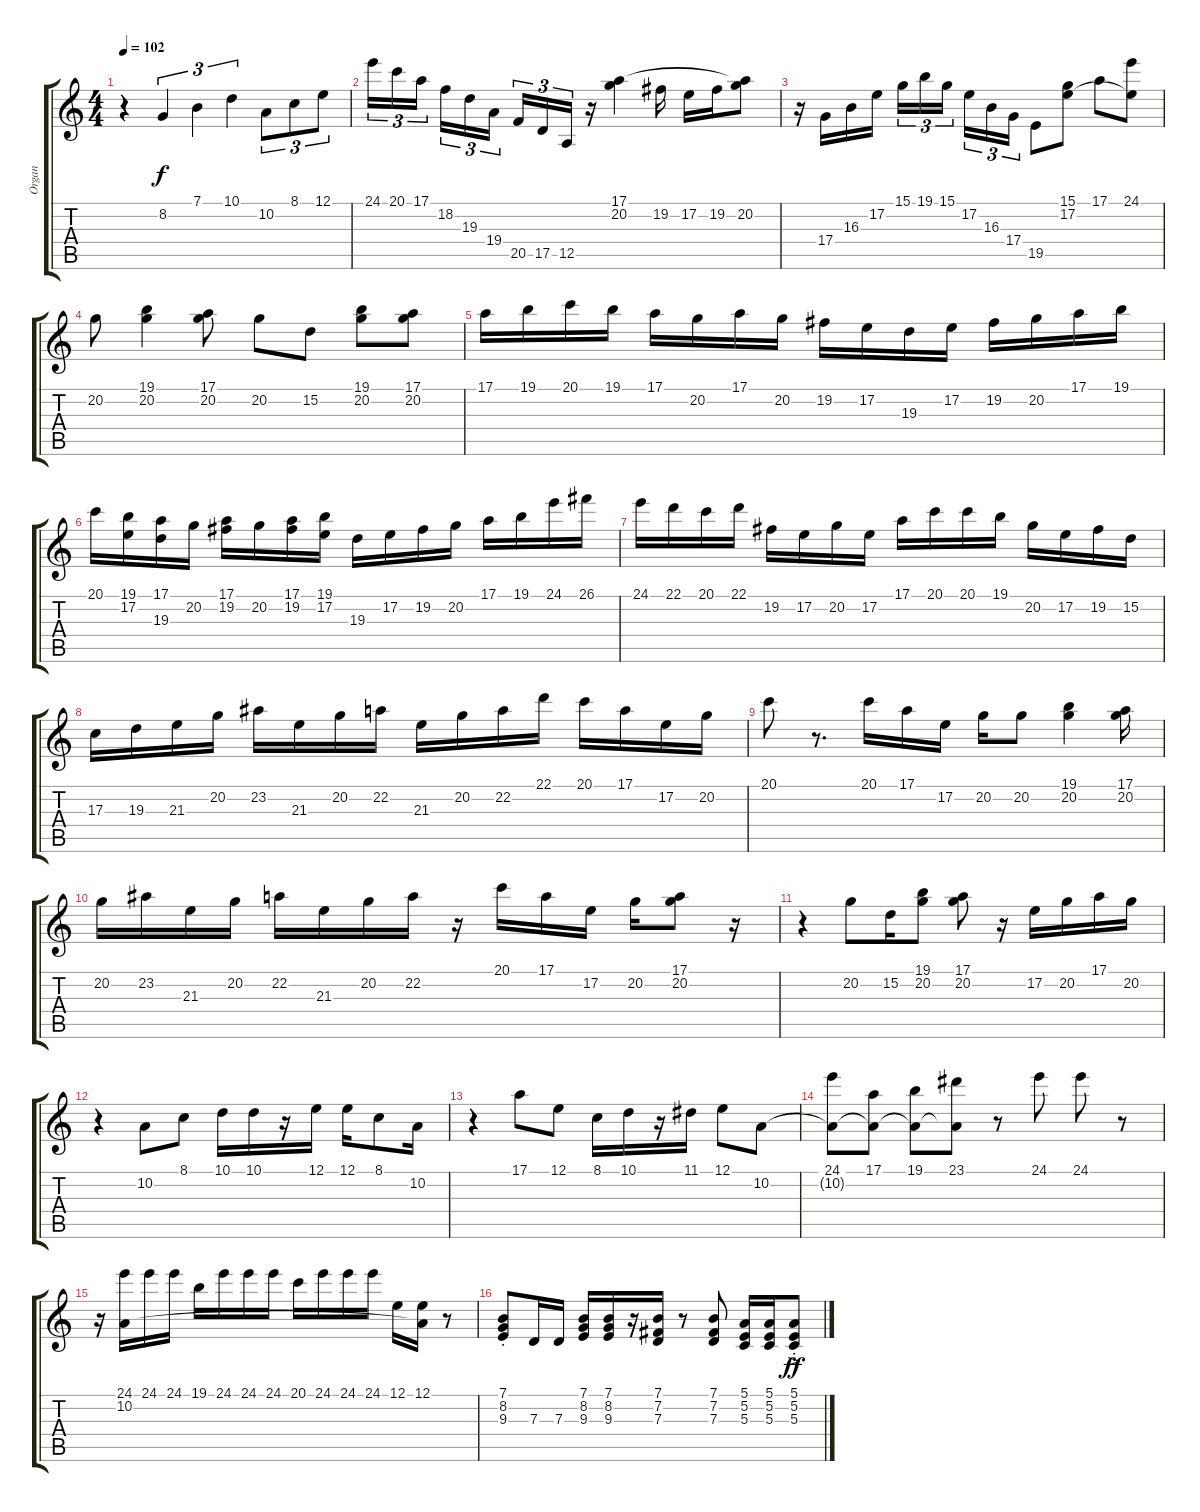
\track ("Organ" "Organ") {instrument percussiveorgan}
\staff {score tabs}
\tuning (E4 B3 G3 D3 A2 E2) {hide}
\ts (4 4)
\tempo 102
\clef g2
\ks c
r.4{dy f} 8.2.4{tu (3 2)} 7.1.4{tu (3 2)} 10.1.4{tu (3 2)} 10.2.8{tu (3 2)} 8.1.8{tu (3 2)} 12.1.8{tu (3 2)} |
24.1.16{tu (3 2)} 20.1.16{tu (3 2)} 17.1.16{tu (3 2) beam splitsecondary} 18.2.16{tu (3 2)} 19.3.16{tu (3 2)} 19.4.16{tu (3 2)} 20.5.16{tu (3 2)} 17.5.16{tu (3 2)} 12.5.16{tu (3 2)} r.16 (17.1 20.2).4 19.2.16 17.2.16 19.2.16 (17.1{t} 20.2).8 |
r.16 17.4.16 16.3.16 17.2.16 15.1.16{tu (3 2)} 19.1.16{tu (3 2)} 15.1.16{tu (3 2) beam splitsecondary} 17.2.16{tu (3 2)} 16.3.16{tu (3 2)} 17.4.16{tu (3 2)} 19.5.8 (15.1 17.2).8 17.1.8 (24.1 17.2{t}).8 |
20.2.8 (19.1 20.2).4 (17.1 20.2).8 20.2.8 15.2.8 (19.1 20.2).8 (17.1 20.2).8 |
17.1.16 19.1.16 20.1.16 19.1.16 17.1.16 20.2.16 17.1.16 20.2.16 19.2.16 17.2.16 19.3.16 17.2.16 19.2.16 20.2.16 17.1.16 19.1.16 |
20.1.16 (19.1 17.2).16 (17.1 19.3).16 20.2.16 (17.1 19.2).16 20.2.16 (17.1 19.2).16 (19.1 17.2).16 19.3.16 17.2.16 19.2.16 20.2.16 17.1.16 19.1.16 24.1.16 26.1.16 |
24.1.16 22.1.16 20.1.16 22.1.16 19.2.16 17.2.16 20.2.16 17.2.16 17.1.16 20.1.16 20.1.16 19.1.16 20.2.16 17.2.16 19.2.16 15.2.16 |
17.3.16 19.3.16 21.3.16 20.2.16 23.2.16 21.3.16 20.2.16 22.2.16 21.3.16 20.2.16 22.2.16 22.1.16 20.1.16 17.1.16 17.2.16 20.2.16 |
20.1.8 r.8{d} 20.1.16 17.1.16 17.2.16 20.2.16 20.2.8 (19.1 20.2).4 (17.1 20.2).16 |
20.2.16 23.2.16 21.3.16 20.2.16 22.2.16 21.3.16 20.2.16 22.2.16 r.16 20.1.16 17.1.16 17.2.16 20.2.16 (17.1 20.2).8 r.16 |
r.4 20.2.8 15.2.16 (19.1 20.2).8 (17.1 20.2).8 r.16 17.2.16 20.2.16 17.1.16 20.2.16 |
r.4 10.2.8 8.1.8 10.1.16 10.1.16 r.16 12.1.16 12.1.16 8.1.8 10.2.16 |
r.4 17.1.8 12.1.8 8.1.16 10.1.16 r.16 11.1.16 12.1.8 10.2.8 |
(24.1 10.2{t}).8 (17.1 10.2{t}).8 (19.1 10.2{t}).8 (23.1 10.2{t}).8 r.8 24.1.8 24.1.8 r.8 |
r.16 (24.1 10.2).16 24.1.16 24.1.16 19.1.16 24.1.16 24.1.16 24.1.16 20.1.16 24.1.16 24.1.16 24.1.16 12.1.16 (12.1 10.2{t}).16 r.8 |
(7.1{st} 8.2{st} 9.3{st}).8 7.3.16 7.3.16 (7.1 8.2 9.3).16 (7.1 8.2 9.3).16 r.16 (7.1 7.2 7.3).16 r.8 (7.1 7.2 7.3).8 (5.1 5.2 5.3).16 (5.1 5.2 5.3).16 (5.1{ac st} 5.2{ac st} 5.3{ac st}).8{dy ff}
